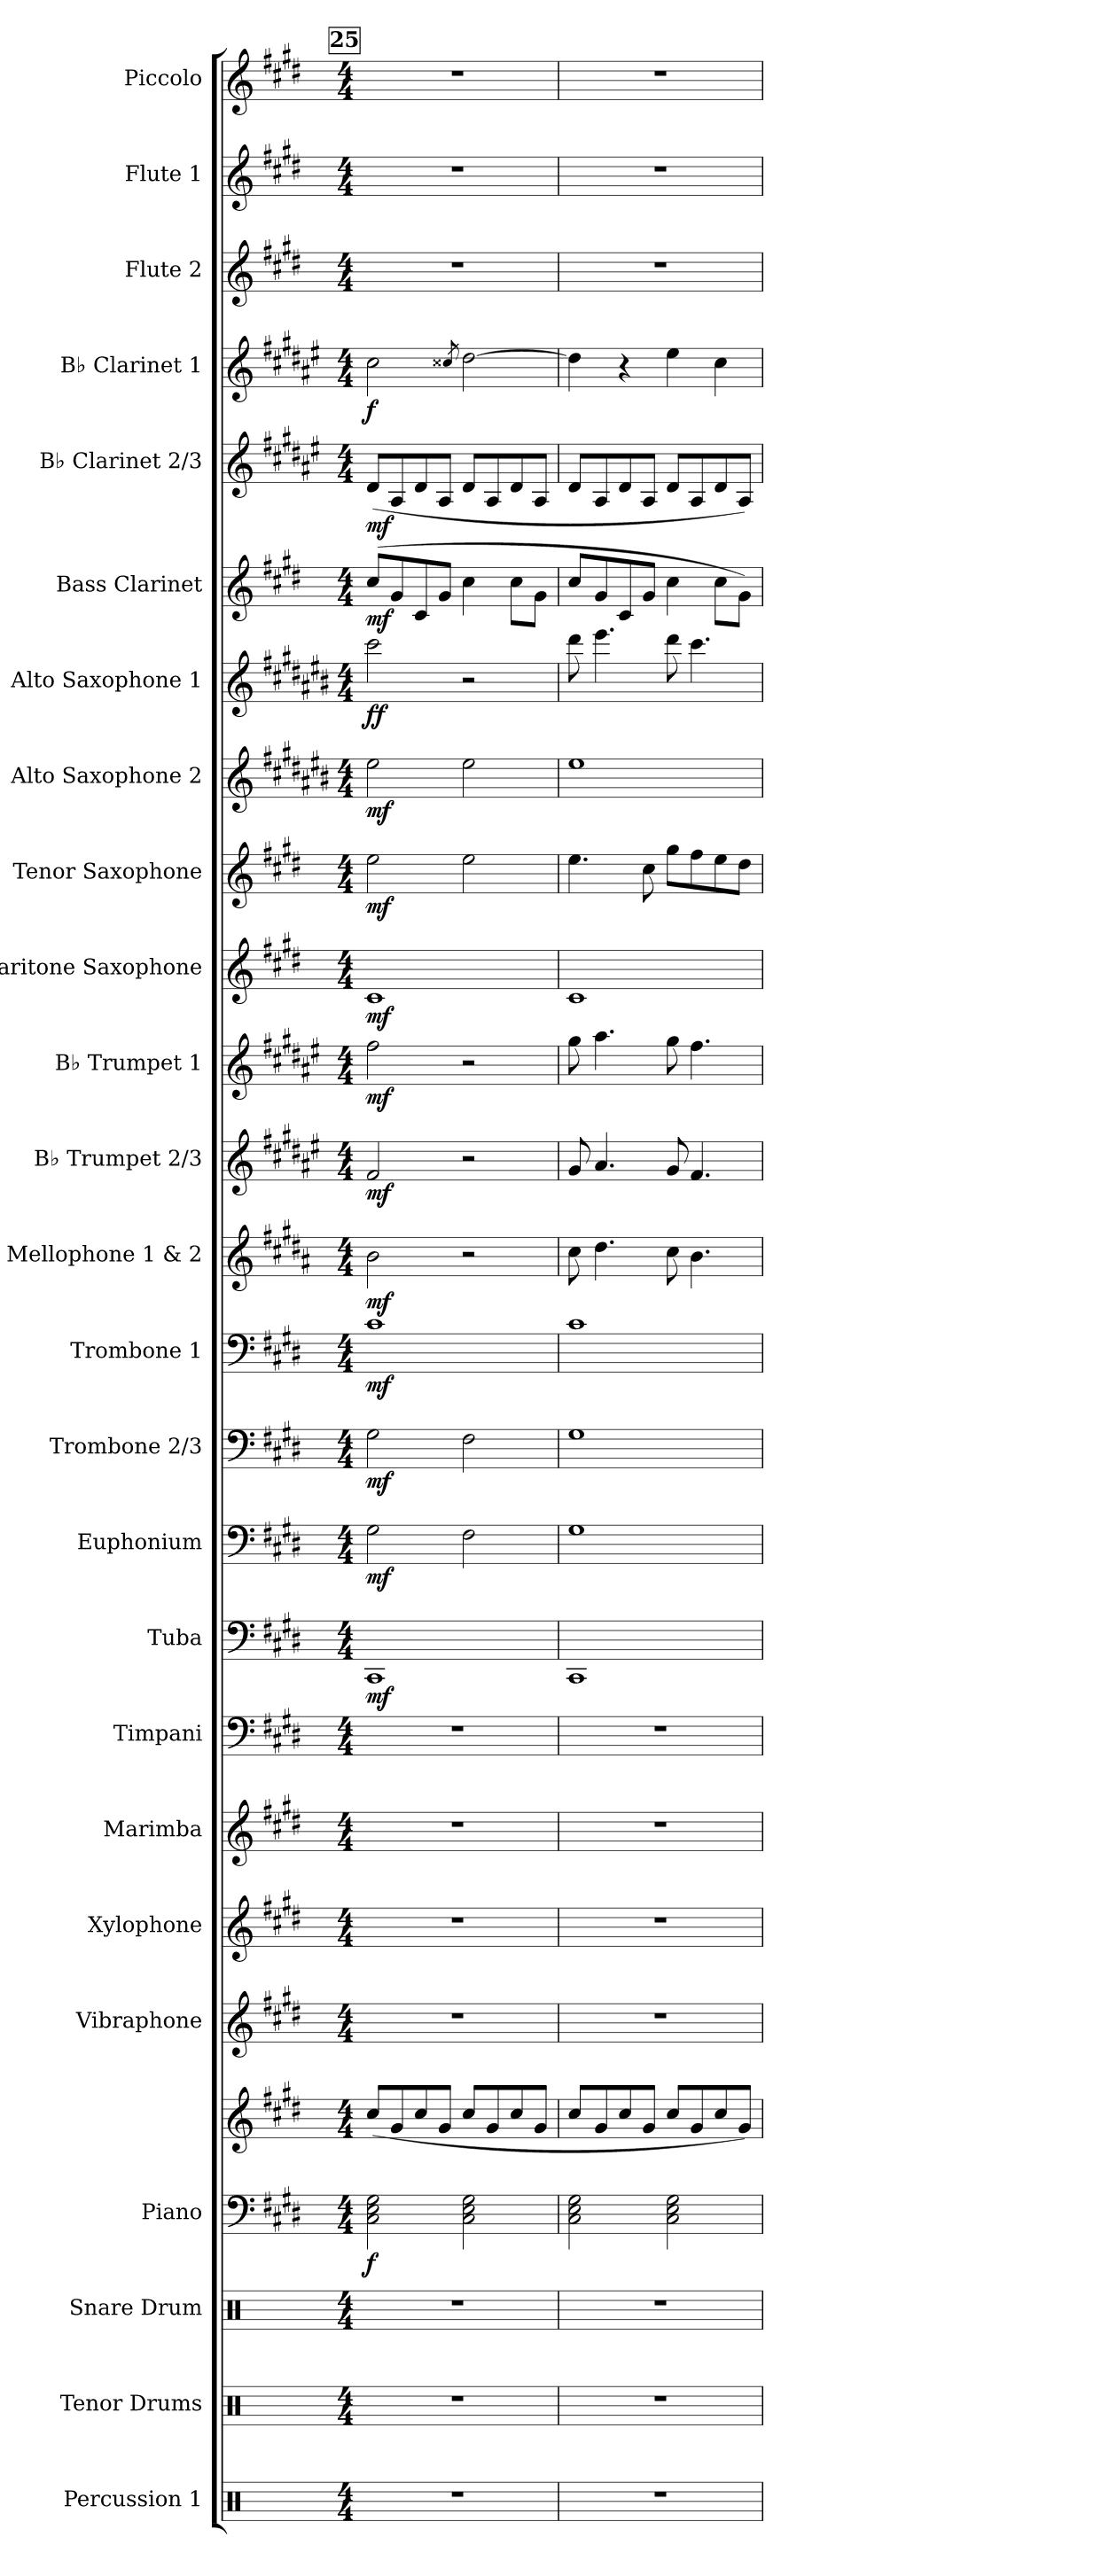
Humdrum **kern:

**kern	**kern	**kern	**kern	**kern	**dynam	**kern	**kern	**kern	**kern	**kern	**dynam	**kern	**dynam	**kern	**dynam	**kern	**dynam	**kern	**dynam	**kern	**dynam	**kern	**dynam	**kern	**dynam	**kern	**dynam	**kern	**dynam	**kern	**dynam	**kern	**dynam	**kern	**dynam	**kern	**dynam	**kern	**kern	**kern
*part25	*part24	*part23	*part22	*part22	*part22	*part21	*part20	*part19	*part18	*part17	*part17	*part16	*part16	*part15	*part15	*part14	*part14	*part13	*part13	*part12	*part12	*part11	*part11	*part10	*part10	*part9	*part9	*part8	*part8	*part7	*part7	*part6	*part6	*part5	*part5	*part4	*part4	*part3	*part2	*part1
*staff26	*staff25	*staff24	*staff23	*staff22	*staff22/23	*staff21	*staff20	*staff19	*staff18	*staff17	*staff17	*staff16	*staff16	*staff15	*staff15	*staff14	*staff14	*staff13	*staff13	*staff12	*staff12	*staff11	*staff11	*staff10	*staff10	*staff9	*staff9	*staff8	*staff8	*staff7	*staff7	*staff6	*staff6	*staff5	*staff5	*staff4	*staff4	*staff3	*staff2	*staff1
*I"Percussion 1	*I"Tenor Drums	*I"Snare Drum	*I"Piano	*	*	*I"Vibraphone	*I"Xylophone	*I"Marimba	*I"Timpani	*I"Tuba	*	*I"Euphonium	*	*I"Trombone 2/3	*	*I"Trombone 1	*	*I"Mellophone 1 &amp; 2	*	*I"B♭ Trumpet 2/3	*	*I"B♭ Trumpet 1	*	*I"Baritone Saxophone	*	*I"Tenor Saxophone	*	*I"Alto Saxophone 2	*	*I"Alto Saxophone 1	*	*I"Bass Clarinet	*	*I"B♭ Clarinet 2/3	*	*I"B♭ Clarinet 1	*	*I"Flute 2	*I"Flute 1	*I"Piccolo
*I'Perc. 1	*I'T.D.	*I'S.D.	*I'Pno.	*	*	*I'Vib.	*I'Xyl.	*I'Mrm.	*I'Timp.	*I'Tba.	*	*I'Euph.	*	*I'Tbn. 2/3	*	*I'Tbn. 1	*	*I'Mello. 1/2	*	*I'B♭ Tpt. 2/3	*	*I'B♭ Tpt. 1	*	*I'Bar. Sax.	*	*I'T. Sax.	*	*I'A. Sax. 2	*	*I'A. Sax. 1	*	*I'B. Cl.	*	*I'B♭ Cl. 2/3	*	*I'B♭ Cl. 1	*	*I'Fl. 2	*I'Fl. 1	*I'Picc.
*clefX	*clefX	*clefX	*clefF4	*clefG2	*	*clefG2	*clefG2	*clefG2	*clefF4	*clefF4	*	*clefF4	*	*clefF4	*	*clefF4	*	*clefG2	*	*clefG2	*	*clefG2	*	*clefG2	*	*clefG2	*	*clefG2	*	*clefG2	*	*clefG2	*	*clefG2	*	*clefG2	*	*clefG2	*clefG2	*clefG2
*	*	*	*	*	*	*	*ITrd-7c-12	*	*	*	*	*	*	*	*	*	*	*ITrd4c7	*	*ITrd1c2	*	*ITrd1c2	*	*ITrd12c21	*	*ITrd8c14	*	*ITrd5c9	*	*ITrd5c9	*	*ITrd8c14	*	*ITrd1c2	*	*ITrd1c2	*	*	*	*ITrd-7c-12
*k[]	*k[]	*k[]	*k[f#c#g#d#]	*k[f#c#g#d#]	*	*k[f#c#g#d#]	*k[f#c#g#d#]	*k[f#c#g#d#]	*k[f#c#g#d#]	*k[f#c#g#d#]	*	*k[f#c#g#d#]	*	*k[f#c#g#d#]	*	*k[f#c#g#d#]	*	*k[f#c#g#d#]	*	*k[f#c#g#d#]	*	*k[f#c#g#d#]	*	*k[f#c#g#d#]	*	*k[f#c#g#d#]	*	*k[f#c#g#d#]	*	*k[f#c#g#d#]	*	*k[f#c#g#d#]	*	*k[f#c#g#d#]	*	*k[f#c#g#d#]	*	*k[f#c#g#d#]	*k[f#c#g#d#]	*k[f#c#g#d#]
*M4/4	*M4/4	*M4/4	*M4/4	*M4/4	*	*M4/4	*M4/4	*M4/4	*M4/4	*M4/4	*	*M4/4	*	*M4/4	*	*M4/4	*	*M4/4	*	*M4/4	*	*M4/4	*	*M4/4	*	*M4/4	*	*M4/4	*	*M4/4	*	*M4/4	*	*M4/4	*	*M4/4	*	*M4/4	*M4/4	*M4/4
!!LO:REH:place=s1:a:B:fs=14:t=25
=25	=25	=25	=25	=25	=25	=25	=25	=25	=25	=25	=25	=25	=25	=25	=25	=25	=25	=25	=25	=25	=25	=25	=25	=25	=25	=25	=25	=25	=25	=25	=25	=25	=25	=25	=25	=25	=25	=25	=25	=25
!	!	!	!	!	!LO:DY:b=2	!	!	!	!	!	!LO:DY:b	!	!LO:DY:b	!	!LO:DY:b	!	!LO:DY:b	!	!LO:DY:b	!	!LO:DY:b	!	!LO:DY:b	!	!LO:DY:b	!	!LO:DY:b	!	!LO:DY:b	!	!LO:DY:b	!	!LO:DY:b	!	!LO:DY:b	!	!LO:DY:b	!	!	!
1r	1r	1r	2C#\ 2E\ 2G#\	(>8cc#/L	f	1r	1r	1r	1r	1CC#	mf	2G#\	mf	2G#\	mf	1c#	mf	2e\	mf	2e/	mf	2ee\	mf	1C#	mf	2e\	mf	2g#\	mf	2ee\	ff	(>8c#/L	mf	(>8c#/L	mf	2b\	f	1r	1r	1r
.	.	.	.	8g#/	.	.	.	.	.	.	.	.	.	.	.	.	.	.	.	.	.	.	.	.	.	.	.	.	.	.	.	8G#/	.	8G#/	.	.	.	.	.	.
.	.	.	.	8cc#/	.	.	.	.	.	.	.	.	.	.	.	.	.	.	.	.	.	.	.	.	.	.	.	.	.	.	.	8C#/	.	8c#/	.	.	.	.	.	.
.	.	.	.	8g#/J	.	.	.	.	.	.	.	.	.	.	.	.	.	.	.	.	.	.	.	.	.	.	.	.	.	.	.	8G#/J	.	8G#/J	.	.	.	.	.	.
.	.	.	.	.	.	.	.	.	.	.	.	.	.	.	.	.	.	.	.	.	.	.	.	.	.	.	.	.	.	.	.	.	.	.	.	8qb#X/	.	.	.	.
.	.	.	2C#\ 2E\ 2G#\	8cc#/L	.	.	.	.	.	.	.	2F#\	.	2F#\	.	.	.	2r	.	2r	.	2r	.	.	.	2e\	.	2g#\	.	2r	.	4c#\	.	8c#/L	.	[2cc#\	.	.	.	.
.	.	.	.	8g#/	.	.	.	.	.	.	.	.	.	.	.	.	.	.	.	.	.	.	.	.	.	.	.	.	.	.	.	.	.	8G#/	.	.	.	.	.	.
.	.	.	.	8cc#/	.	.	.	.	.	.	.	.	.	.	.	.	.	.	.	.	.	.	.	.	.	.	.	.	.	.	.	8c#\L	.	8c#/	.	.	.	.	.	.
.	.	.	.	8g#/J	.	.	.	.	.	.	.	.	.	.	.	.	.	.	.	.	.	.	.	.	.	.	.	.	.	.	.	8G#\J	.	8G#/J	.	.	.	.	.	.
=26	=26	=26	=26	=26	=26	=26	=26	=26	=26	=26	=26	=26	=26	=26	=26	=26	=26	=26	=26	=26	=26	=26	=26	=26	=26	=26	=26	=26	=26	=26	=26	=26	=26	=26	=26	=26	=26	=26	=26	=26
1r	1r	1r	2C#\ 2E\ 2G#\	8cc#/L	.	1r	1r	1r	1r	1CC#	.	1G#	.	1G#	.	1c#	.	8f#\	.	8f#/	.	8ff#\	.	1C#	.	4.e\	.	1g#	.	8ff#\	.	8c#/L	.	8c#/L	.	4cc#\]	.	1r	1r	1r
.	.	.	.	8g#/	.	.	.	.	.	.	.	.	.	.	.	.	.	4.g#\	.	4.g#/	.	4.gg#\	.	.	.	.	.	.	.	4.gg#\	.	8G#/	.	8G#/	.	.	.	.	.	.
.	.	.	.	8cc#/	.	.	.	.	.	.	.	.	.	.	.	.	.	.	.	.	.	.	.	.	.	.	.	.	.	.	.	8C#/	.	8c#/	.	4r	.	.	.	.
.	.	.	.	8g#/J	.	.	.	.	.	.	.	.	.	.	.	.	.	.	.	.	.	.	.	.	.	8c#\	.	.	.	.	.	8G#/J	.	8G#/J	.	.	.	.	.	.
.	.	.	2C#\ 2E\ 2G#\	8cc#/L	.	.	.	.	.	.	.	.	.	.	.	.	.	8f#\	.	8f#/	.	8ff#\	.	.	.	8g#\L	.	.	.	8ff#\	.	4c#\	.	8c#/L	.	4dd#\	.	.	.	.
.	.	.	.	8g#/	.	.	.	.	.	.	.	.	.	.	.	.	.	4.e\	.	4.e/	.	4.ee\	.	.	.	8f#\	.	.	.	4.ee\	.	.	.	8G#/	.	.	.	.	.	.
.	.	.	.	8cc#/	.	.	.	.	.	.	.	.	.	.	.	.	.	.	.	.	.	.	.	.	.	8e\	.	.	.	.	.	8c#\L	.	8c#/	.	4b\	.	.	.	.
.	.	.	.	8g#/J)	.	.	.	.	.	.	.	.	.	.	.	.	.	.	.	.	.	.	.	.	.	8d#\J	.	.	.	.	.	8G#\J)	.	8G#/J)	.	.	.	.	.	.
=	=	=	=	=	=	=	=	=	=	=	=	=	=	=	=	=	=	=	=	=	=	=	=	=	=	=	=	=	=	=	=	=	=	=	=	=	=	=	=	=
*-	*-	*-	*-	*-	*-	*-	*-	*-	*-	*-	*-	*-	*-	*-	*-	*-	*-	*-	*-	*-	*-	*-	*-	*-	*-	*-	*-	*-	*-	*-	*-	*-	*-	*-	*-	*-	*-	*-	*-	*-
